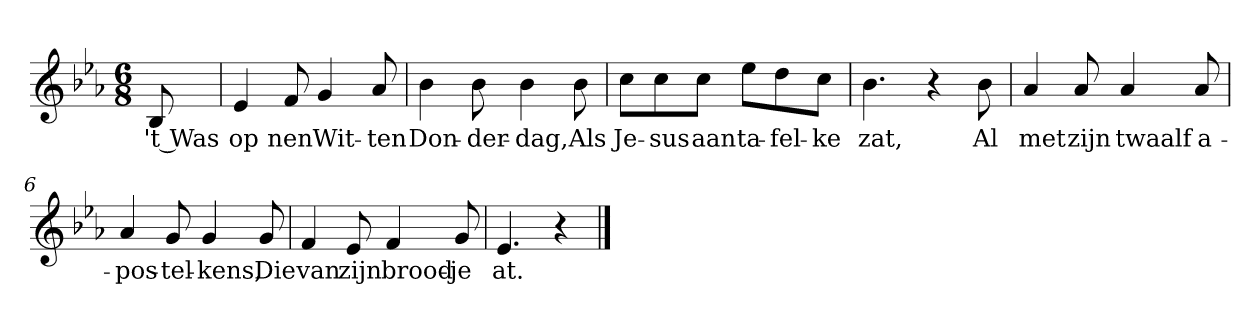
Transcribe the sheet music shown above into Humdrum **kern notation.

**kern	**text
*part1	*part1
*staff1	*staff1
*clefG2	*
*k[b-e-a-]	*
*E-:	*
*M6/8	*
*MM120	*
=	=
8B-	't Was
=1	=1
4e-	op
8f	nen
4g	Wit-
8a-	-ten
=2	=2
4b-	Don-
8b-	-der-
4b-	-dag,
8b-	Als
=3	=3
8cc\L	Je-
8cc\	-sus
8cc\J	aan
8ee-\L	ta-
8dd\	-fel-
8cc\J	-ke
=4	=4
4.b-	zat,
4r	.
8b-	Al
=5	=5
4a-	met
8a-	zijn
4a-	twaalf
8a-	a-
=6	=6
4a-	-pos-
8g	-tel-
4g	-kens,
8g	Die
=7	=7
4f	van
8e-	zijn
4f	brood-
8g	-je
=8	=8
4.e-	at.
4r	.
==	==
*-	*-
